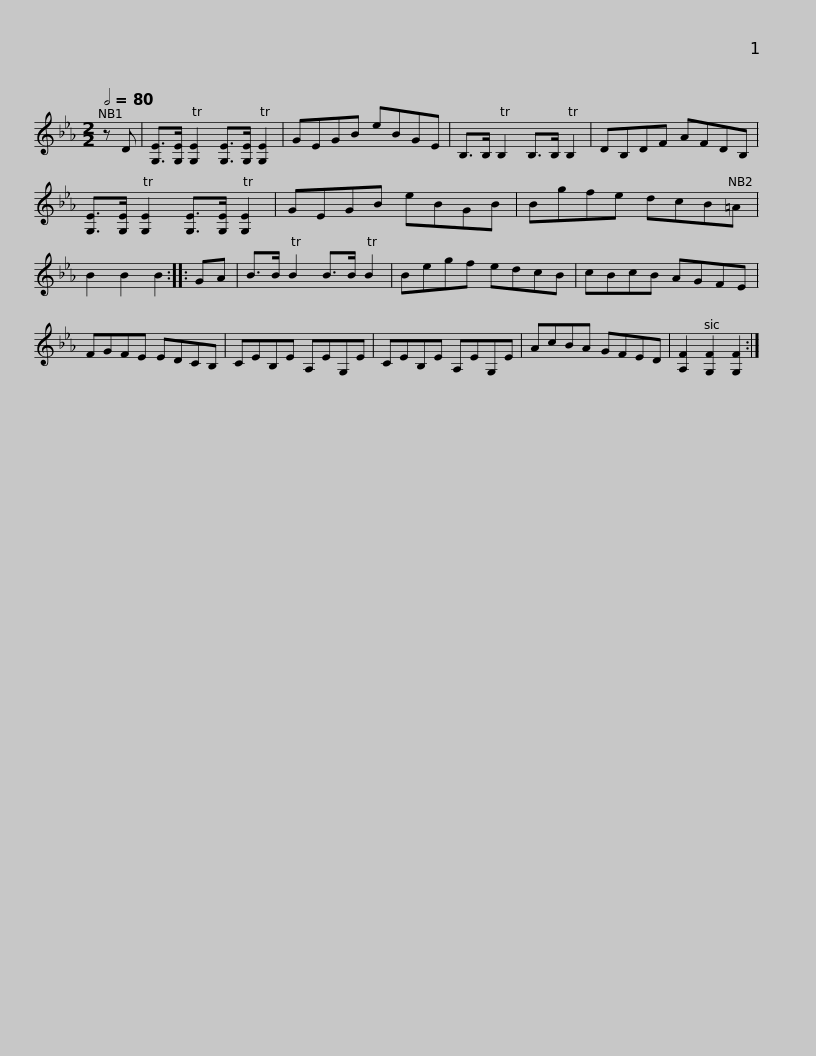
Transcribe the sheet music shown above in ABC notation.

X:1
L:1/8
Q:1/2=80
M:2/2
I:linebreak $
K:Eb
V:1 treble
V:1
 z D | [G,E]>[G,E] T[G,E]2 [G,E]>[G,E] T[G,E]2 | GEGB eBGE | B,>B, TB,2 B,>B, TB,2 | DB,DF AFDB, | %5
 [G,E]>[G,E] T[G,E]2 [G,E]>[G,E] T[G,E]2 |$ GEGB eBGB | Bgfe dcB=A | B2 B2 B2 :: GA | %10
 B>B TB2 B>B TB2 | Begf edcB |$ cBcB AGFE | FGFE EDCB, | CEB,E A,EG,E | %15
 CEB,E A,EG,E | AcBA GFED | [A,F]2 [G,F]2 [G,F]2 :| %18
